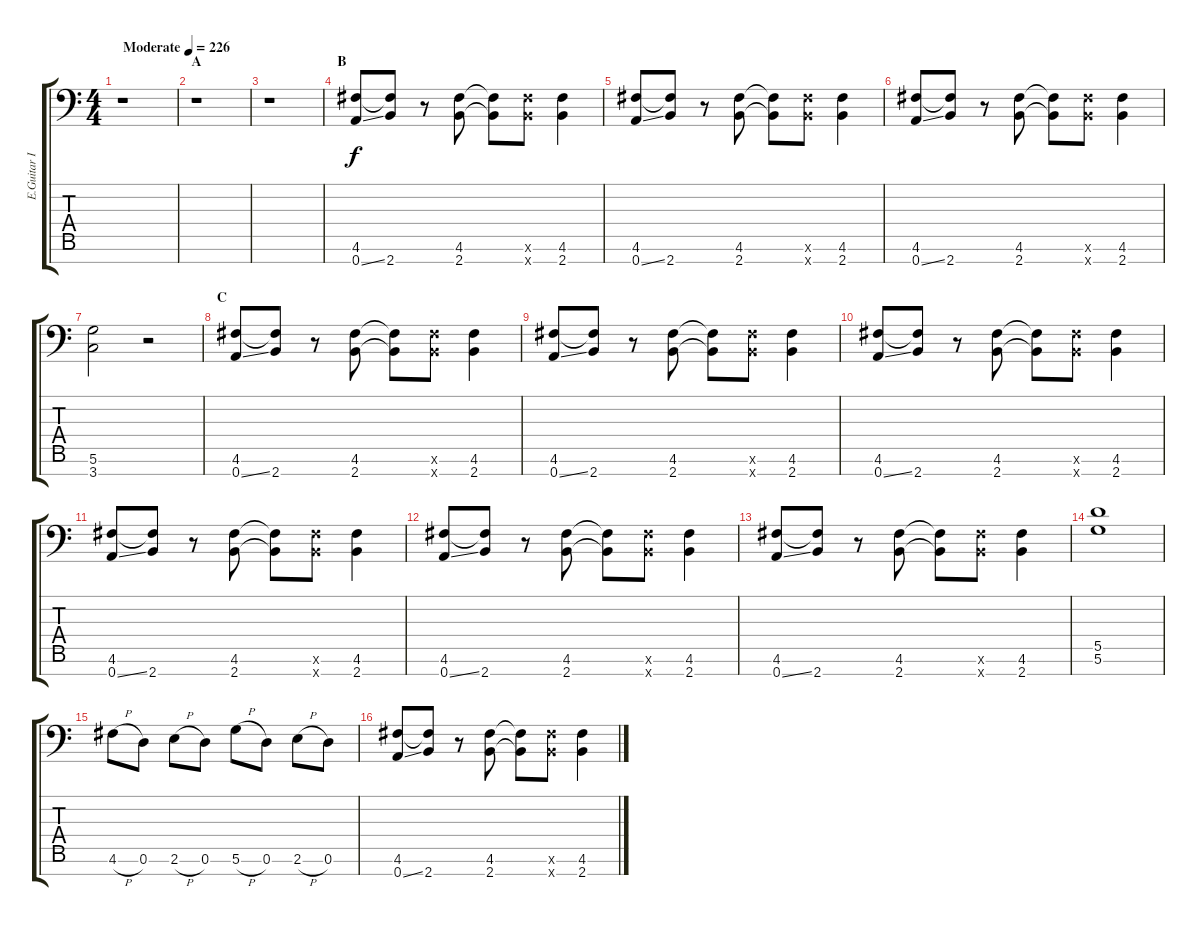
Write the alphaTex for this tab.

\track ("E.Guitar I" "E.Guitar I") {instrument overdrivenguitar}
\staff {score tabs}
\tuning (E4 B3 G3 D3 A2 D2 A1) {hide}
\ts (4 4)
\tempo (226 "Moderate")
\clef f4
\ks c
r.1{dy f instrument overdrivenguitar} |
\section ("" "A")
r.1 |
r.1 |
\section ("" "B")
(4.6 0.7{ss}).8 (4.6{t} 2.7).8 r.8 (4.6 2.7).8 (4.6{t} 2.7{t}).8 (4.6{x} 2.7{x}).8 (4.6 2.7).4 |
(4.6 0.7{ss}).8 (4.6{t} 2.7).8 r.8 (4.6 2.7).8 (4.6{t} 2.7{t}).8 (4.6{x} 2.7{x}).8 (4.6 2.7).4 |
(4.6 0.7{ss}).8 (4.6{t} 2.7).8 r.8 (4.6 2.7).8 (4.6{t} 2.7{t}).8 (4.6{x} 2.7{x}).8 (4.6 2.7).4 |
(5.6 3.7).2 r.2 |
\section ("" "C")
(4.6 0.7{ss}).8 (4.6{t} 2.7).8 r.8 (4.6 2.7).8 (4.6{t} 2.7{t}).8 (4.6{x} 2.7{x}).8 (4.6 2.7).4 |
(4.6 0.7{ss}).8 (4.6{t} 2.7).8 r.8 (4.6 2.7).8 (4.6{t} 2.7{t}).8 (4.6{x} 2.7{x}).8 (4.6 2.7).4 |
(4.6 0.7{ss}).8 (4.6{t} 2.7).8 r.8 (4.6 2.7).8 (4.6{t} 2.7{t}).8 (4.6{x} 2.7{x}).8 (4.6 2.7).4 |
(4.6 0.7{ss}).8 (4.6{t} 2.7).8 r.8 (4.6 2.7).8 (4.6{t} 2.7{t}).8 (4.6{x} 2.7{x}).8 (4.6 2.7).4 |
(4.6 0.7{ss}).8 (4.6{t} 2.7).8 r.8 (4.6 2.7).8 (4.6{t} 2.7{t}).8 (4.6{x} 2.7{x}).8 (4.6 2.7).4 |
(4.6 0.7{ss}).8 (4.6{t} 2.7).8 r.8 (4.6 2.7).8 (4.6{t} 2.7{t}).8 (4.6{x} 2.7{x}).8 (4.6 2.7).4 |
(5.5 5.6).1 |
4.6{h}.8 0.6.8 2.6{h}.8 0.6.8 5.6{h}.8 0.6.8 2.6{h}.8 0.6.8 |
(4.6 0.7{ss}).8 (4.6{t} 2.7).8 r.8 (4.6 2.7).8 (4.6{t} 2.7{t}).8 (4.6{x} 2.7{x}).8 (4.6 2.7).4
